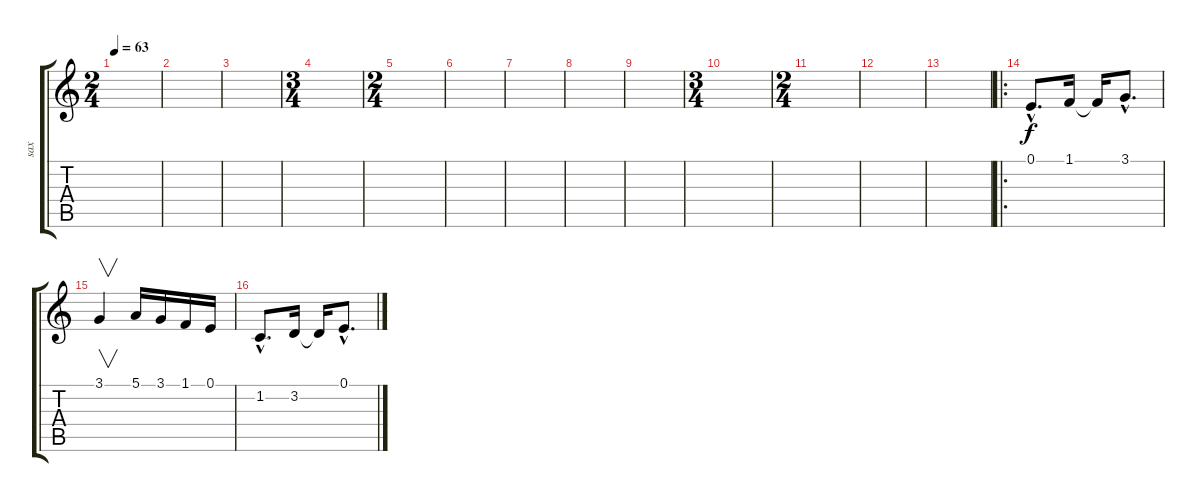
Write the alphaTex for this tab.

\track ("sax" "sax") {instrument tenorsax}
\staff {score tabs}
\tuning (E4 B3 G3 D3 A2 E2) {hide}
\ts (2 4)
\tempo 63
\clef g2
\ks c
|
|
|
\ts (3 4)
|
\ts (2 4)
|
|
|
|
|
\ts (3 4)
|
\ts (2 4)
|
|
|
\ro
0.1{hac}.8{d} 1.1.16 1.1{t}.16 3.1{hac}.8{d} |
3.1.4{v} 5.1.16 3.1.16 1.1.16 0.1.16 |
1.2{hac}.8{d} 3.2.16 3.2{t}.16 0.1{hac}.8{d}
